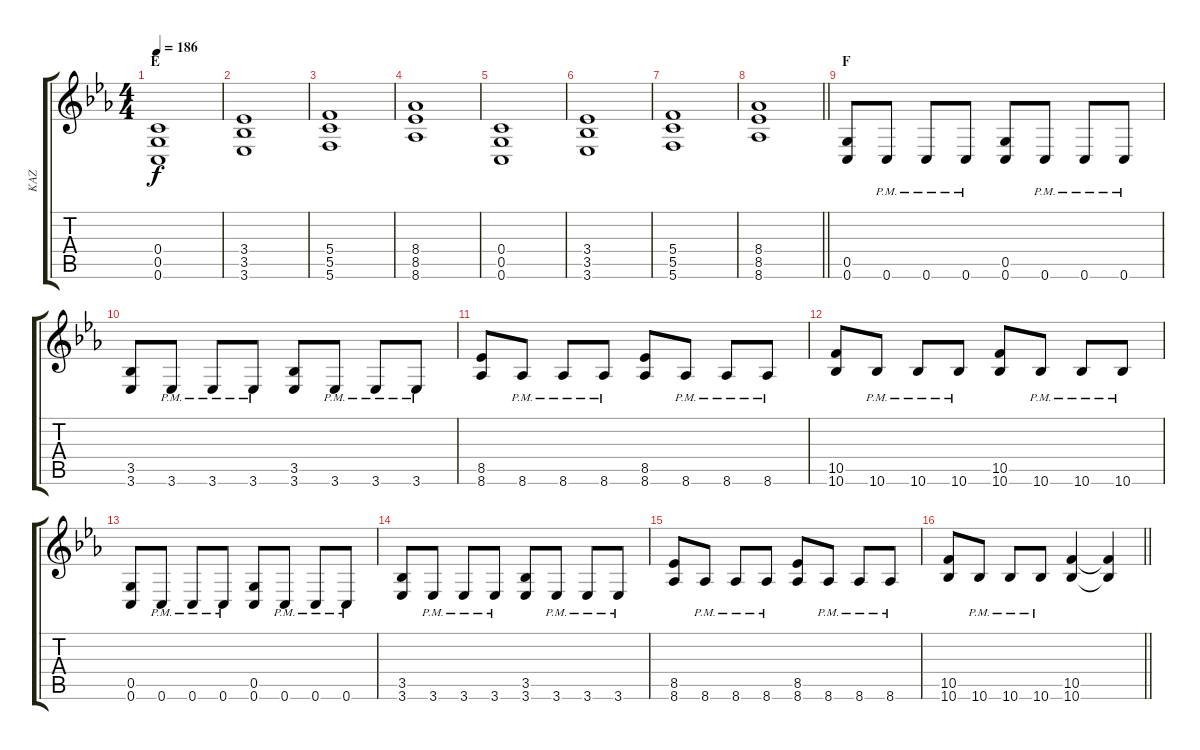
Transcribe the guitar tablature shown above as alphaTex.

\track ("KAZ" "KAZ") {instrument overdrivenguitar}
\staff {score tabs}
\tuning (D4 A3 F3 C3 G2 C2) {hide}
\ts (4 4)
\section ("" "E")
\tempo 186
\clef g2
\ks cminor
(0.4 0.5 0.6).1{dy f} |
(3.4 3.5 3.6).1 |
(5.4 5.5 5.6).1 |
(8.4 8.5 8.6).1 |
(0.4 0.5 0.6).1 |
(3.4 3.5 3.6).1 |
(5.4 5.5 5.6).1 |
\barLineRight lightlight
(8.4 8.5 8.6).1 |
\section ("" "F")
(0.5 0.6).8 0.6{pm}.8 0.6{pm}.8 0.6{pm}.8 (0.5 0.6).8 0.6{pm}.8 0.6{pm}.8 0.6{pm}.8 |
(3.5 3.6).8 3.6{pm}.8 3.6{pm}.8 3.6{pm}.8 (3.5 3.6).8 3.6{pm}.8 3.6{pm}.8 3.6{pm}.8 |
(8.5 8.6).8 8.6{pm}.8 8.6{pm}.8 8.6{pm}.8 (8.5 8.6).8 8.6{pm}.8 8.6{pm}.8 8.6{pm}.8 |
(10.5 10.6).8 10.6{pm}.8 10.6{pm}.8 10.6{pm}.8 (10.5 10.6).8 10.6{pm}.8 10.6{pm}.8 10.6{pm}.8 |
(0.5 0.6).8 0.6{pm}.8 0.6{pm}.8 0.6{pm}.8 (0.5 0.6).8 0.6{pm}.8 0.6{pm}.8 0.6{pm}.8 |
(3.5 3.6).8 3.6{pm}.8 3.6{pm}.8 3.6{pm}.8 (3.5 3.6).8 3.6{pm}.8 3.6{pm}.8 3.6{pm}.8 |
(8.5 8.6).8 8.6{pm}.8 8.6{pm}.8 8.6{pm}.8 (8.5 8.6).8 8.6{pm}.8 8.6{pm}.8 8.6{pm}.8 |
\barLineRight lightlight
(10.5 10.6).8 10.6{pm}.8 10.6{pm}.8 10.6{pm}.8 (10.5 10.6).4 (10.5{t} 10.6{t}).4
